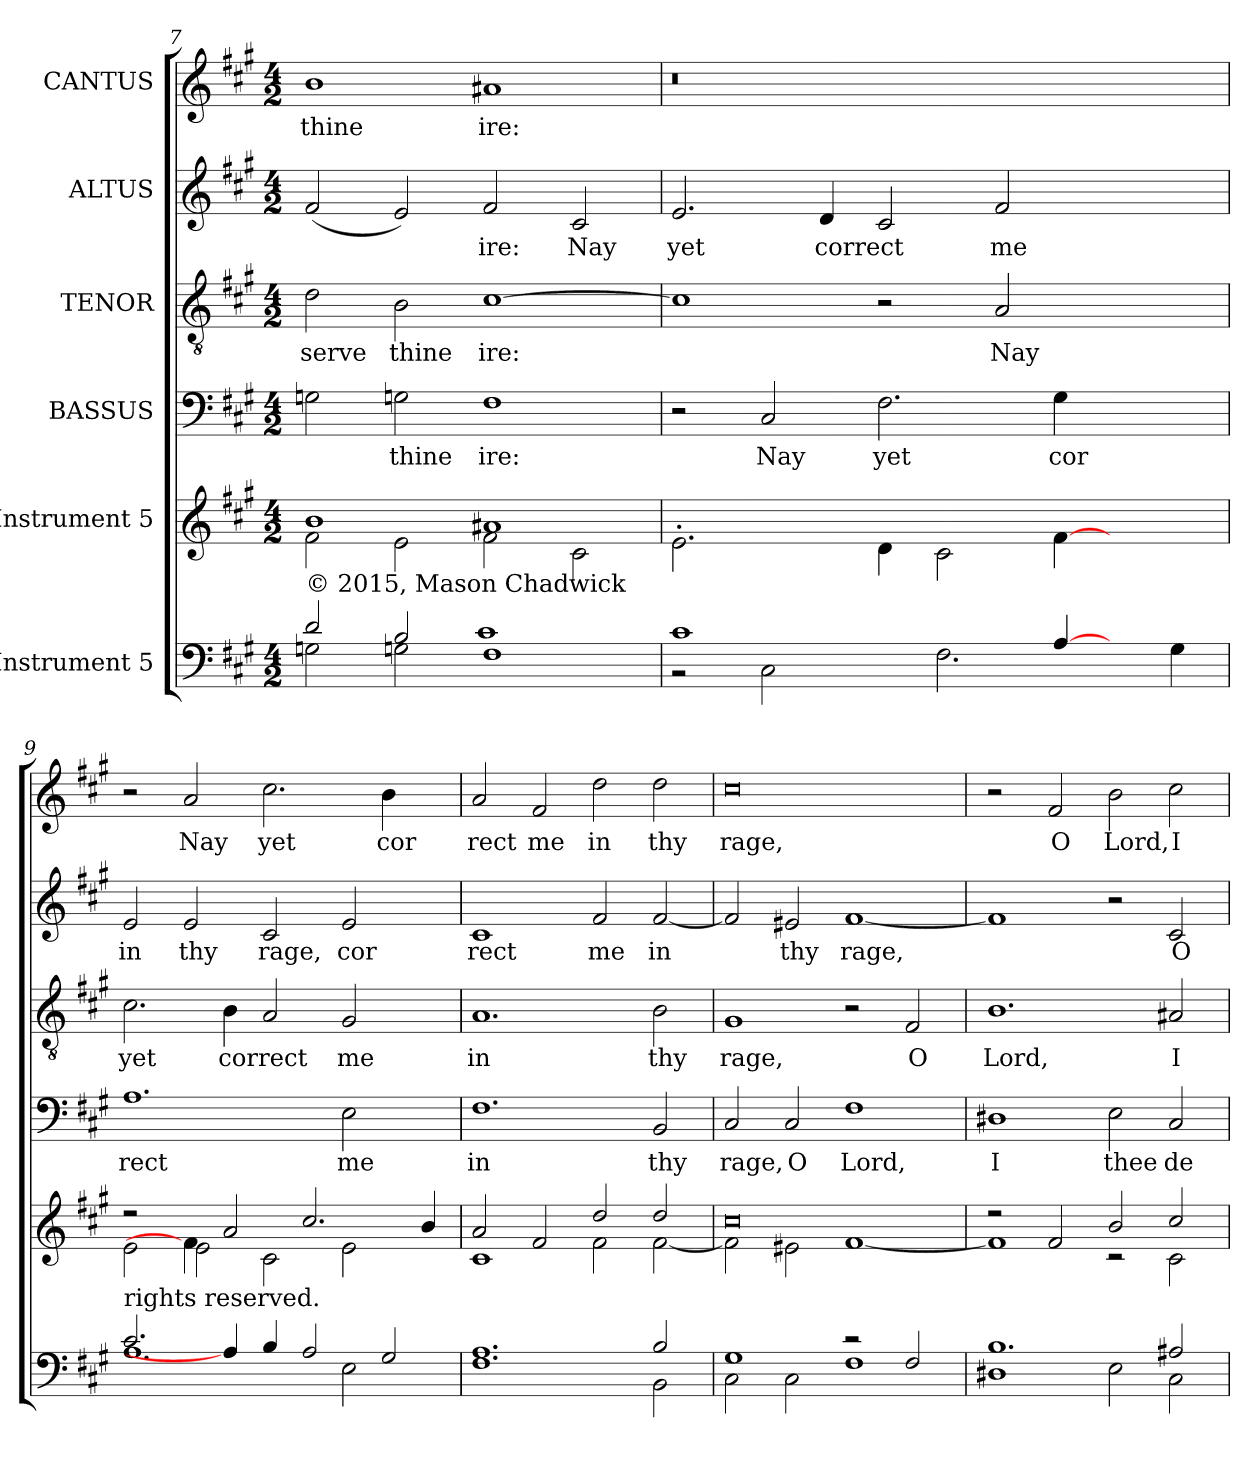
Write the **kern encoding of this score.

**kern	**kern	**kern	**text	**kern	**text	**kern	**text	**kern	**text
*part6	*part5	*part4	*part4	*part3	*part3	*part2	*part2	*part1	*part1
*staff6	*staff5	*staff4	*staff4	*staff3	*staff3	*staff2	*staff2	*staff1	*staff1
*I"Instrument 5	*I"Instrument 5	*I"BASSUS	*	*I"TENOR	*	*I"ALTUS	*	*I"CANTUS	*
*clefF4	*clefG2	*clefF4	*	*clefGv2	*	*clefG2	*	*clefG2	*
*ITrd-2c-3	*ITrd-2c-3	*	*	*	*	*	*	*	*
*k[]	*k[]	*k[f#c#g#]	*	*k[f#c#g#]	*	*k[f#c#g#]	*	*k[f#c#g#]	*
*C:	*C:	*A:	*	*A:	*	*A:	*	*A:	*
*M4/2	*M4/2	*M4/2	*	*M4/2	*	*M4/2	*	*M4/2	*
=7	=7	=7	=7	=7	=7	=7	=7	=7	=7
*^	*^	*	*	*	*	*	*	*	*
!	!	!LO:TX:b:t=© 2015, Mason Chadwick	!	!	!	!	!	!	!	!	!
!	!	!	!	!	!LO:LY:b:cj	!	!LO:LY:b:cj	!	!LO:LY:b:cj	!	!LO:LY:b:cj
2f/	2B-\	1dd	2a\	2G\	.	2d\	serve	(<2f#/	.	1b	thine
!	!	!	!	!	!LO:LY:b:cj	!	!LO:LY:b:cj	!	!LO:LY:b:cj	!	!
2d/	2B-X\	.	2g\	2Gn\	thine	2B\	thine	2e/)	.	.	.
!	!	!	!	!	!LO:LY:b:cj	!	!LO:LY:b:cj	!	!LO:LY:b:cj	!	!LO:LY:b:cj
1A	1e	1cc#X	2a\	1F#	ire:	[>1c#	ire:	2f#/	ire:	1a#X	ire:
!	!	!	!	!	!	!	!	!	!LO:LY:b:cj	!	!
.	.	.	2e\	.	.	.	.	2c#/	Nay	.	.
=8	=8	=8	=8	=8	=8	=8	=8	=8	=8	=8	=8
!	!	!LO:TX:b:t=Shefa. All	!	!	!	!	!	!	!	!	!
!	!	!	!	!	!	!	!LO:LY:b:cj	!	!LO:LY:b:cj	!	!
*	*	*v	*v	*	*	*	*	*	*	*	*
1e	2r	2.g'>\	2r	.	1c#]	.	2.e/	yet	0r	.
!	!	!	!	!LO:LY:b:cj	!	!	!	!	!	!
.	2E\	.	2C#/	Nay	.	.	.	.	.	.
!	!	!	!	!	!	!	!	!LO:LY:b:cj	!	!
.	.	4ryy	.	.	.	.	4d/	correct	.	.
!	!	!	!	!LO:LY:b:cj	!	!	!	!LO:LY:b:cj	!	!
2.ryy	4ryy	4f\	2.F#\	yet	2r	.	2c#/	.	.	.
.	2.A\	2e\	.	.	.	.	.	.	.	.
!	!	!	!	!	!	!LO:LY:b:cj	!	!LO:LY:b:cj	!	!
.	.	.	.	.	2A/	Nay	2f#/	me	.	.
!	!	!	!	!LO:LY:b:cj	!	!	!	!	!	!
[4c/	.	[4a\	4G#\	cor	.	.	.	.	.	.
2ryy	4ryy	2ryy	2ryy	.	2ryy	.	2ryy	.	2ryy	.
.	4B\	.	.	.	.	.	.	.	.	.
=9	=9	=9	=9	=9	=9	=9	=9	=9	=9	=9
*	*	*^	*	*	*	*	*	*	*	*
!	!	!LO:TX:b:t=rights reserved.	!	!	!	!	!	!	!	!	!
!	!	!	!	!	!LO:LY:b:cj	!	!LO:LY:b:cj	!	!LO:LY:b:cj	!	!
2.e/	1.c	2r	2g\	1.A	rect	2.c#\	yet	2e/	in	2r	.
!	!	!	!	!	!	!	!	!	!LO:LY:b:cj	!	!LO:LY:b:cj
.	.	4a\]	2g\	.	.	.	.	2e/	thy	2a/	Nay
!	!	!	!	!	!	!	!LO:LY:b:cj	!	!	!	!
4c/]	.	2cc/	.	.	.	4B\	correct	.	.	.	.
!	!	!	!	!	!	!	!LO:LY:b:cj	!	!LO:LY:b:cj	!	!LO:LY:b:cj
4d/	.	.	2e\	.	.	2A/	.	2c#/	rage,	2.cc#\	yet
2c/	.	2.ee/	.	.	.	.	.	.	.	.	.
!	!	!	!	!	!LO:LY:b:cj	!	!LO:LY:b:cj	!	!LO:LY:b:cj	!	!
.	2G\	.	2g\	2E\	me	2G#/	me	2e/	cor	.	.
!	!	!	!	!	!	!	!	!	!	!	!LO:LY:b:cj
2B/	.	.	.	.	.	.	.	.	.	4b\	cor
.	4ryy	4dd/	4ryy	4ryy	.	4ryy	.	4ryy	.	4ryy	.
!!LO:PB:g=z
=10	=10	=10	=10	=10	=10	=10	=10	=10	=10	=10	=10
!	!	!	!	!	!LO:LY:b:cj	!	!LO:LY:b:cj	!	!LO:LY:b:cj	!	!LO:LY:b:cj
1.A	1.c	2cc/	1e	1.F#	in	1.A	in	1c#	rect	2a/	rect
!	!	!	!	!	!	!	!	!	!	!	!LO:LY:b:cj
.	.	2a/	.	.	.	.	.	.	.	2f#/	me
!	!	!	!	!	!	!	!	!	!LO:LY:b:cj	!	!LO:LY:b:cj
.	.	2ff/	2a\	.	.	.	.	2f#/	me	2dd\	in
!	!	!	!	!	!LO:LY:b:cj	!	!LO:LY:b:cj	!	!LO:LY:b:cj	!	!LO:LY:b:cj
2d/	2D\	2ff/	[<2a\	2BB/	thy	2B\	thy	[<2f#/	in	2dd\	thy
=11	=11	=11	=11	=11	=11	=11	=11	=11	=11	=11	=11
!	!	!	!	!	!LO:LY:b:cj	!	!LO:LY:b:cj	!	!LO:LY:b:cj	!	!LO:LY:b:cj
1B	2E\	0ee	2a\]	2C#/	rage,	1G#	rage,	2f#/]	.	0cc#	rage,
!	!	!	!	!	!LO:LY:b:cj	!	!	!	!LO:LY:b:cj	!	!
.	2E\	.	2g#X\	2C#/	O	.	.	2e#X/	thy	.	.
!	!	!	!	!	!LO:LY:b:cj	!	!	!	!LO:LY:b:cj	!	!
2r	1A	.	[<1a	1F#	Lord,	2r	.	[<1f#	rage,	.	.
!	!	!	!	!	!	!	!LO:LY:b:cj	!	!	!	!
2A/	.	.	.	.	.	2F#/	O	.	.	.	.
=12	=12	=12	=12	=12	=12	=12	=12	=12	=12	=12	=12
!	!	!	!	!	!LO:LY:b:cj	!	!LO:LY:b:cj	!	!LO:LY:b:cj	!	!
1.d	1F#X	2r	1a]	1D#X	I	1.B	Lord,	1f#]	.	2r	.
!	!	!	!	!	!	!	!	!	!	!	!LO:LY:b:cj
.	.	2a/	.	.	.	.	.	.	.	2f#/	O
!	!	!	!	!	!LO:LY:b:cj	!	!	!	!	!	!LO:LY:b:cj
.	2G\	2dd/	2r	2E\	thee	.	.	2r	.	2b\	Lord,
!	!	!	!	!	!LO:LY:b:cj	!	!LO:LY:b:cj	!	!LO:LY:b:cj	!	!LO:LY:b:cj
2c#X/	2E\	2ee/	2e\	2C#/	de	2A#X/	I	2c#/	O	2cc#\	I
*v	*v	*	*	*	*	*	*	*	*	*	*
*	*v	*v	*	*	*	*	*	*	*	*
=	=	=	=	=	=	=	=	=	=
*-	*-	*-	*-	*-	*-	*-	*-	*-	*-
